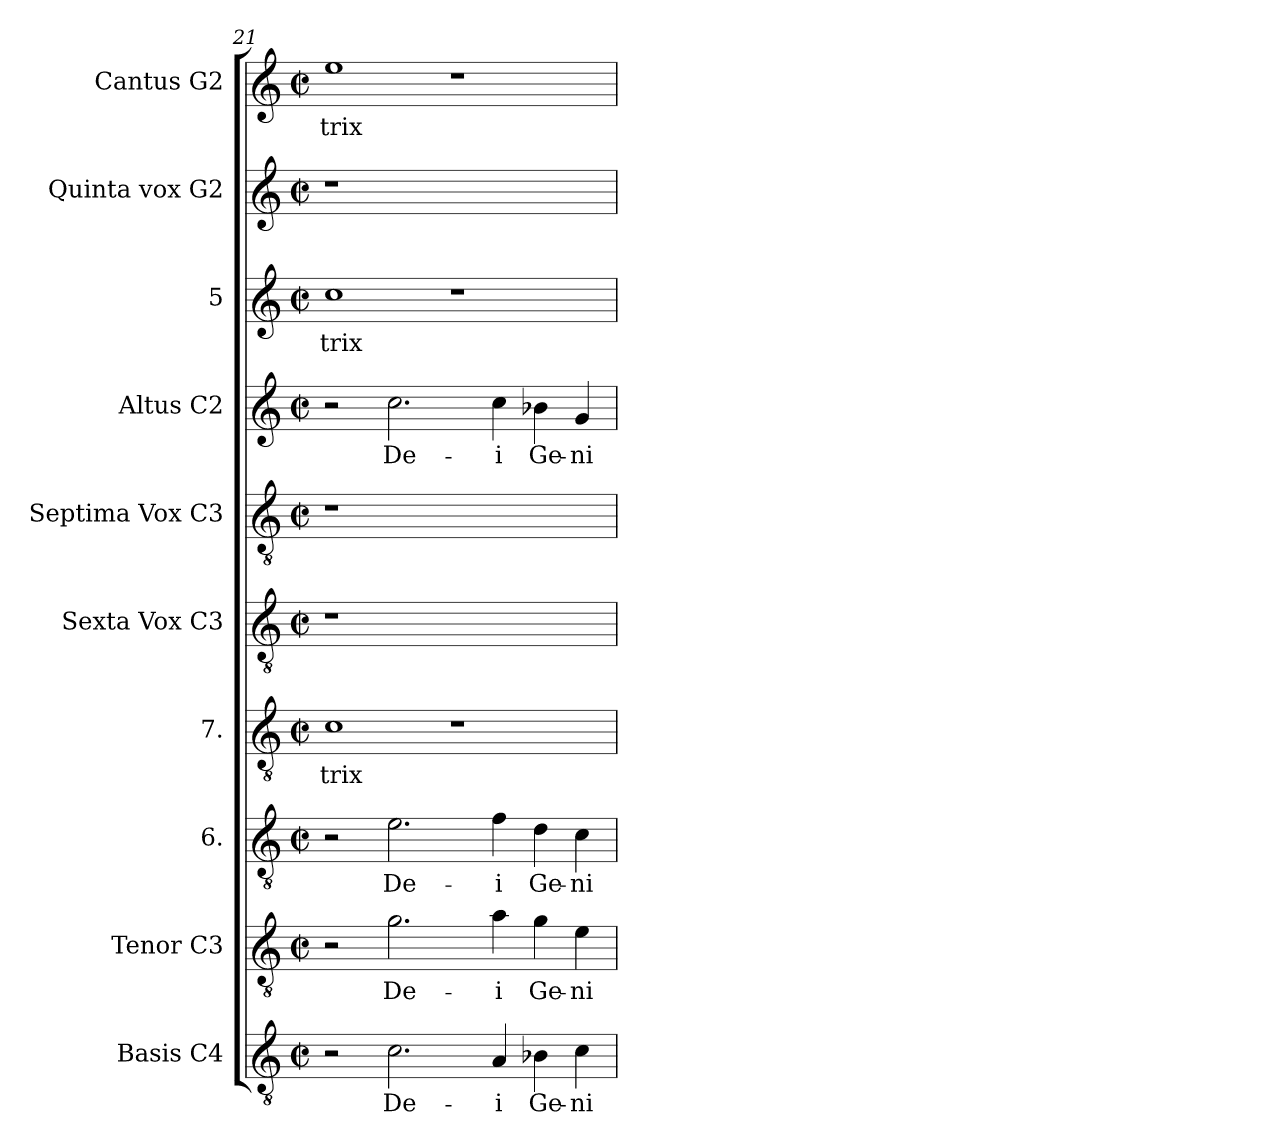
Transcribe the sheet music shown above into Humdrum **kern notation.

**kern	**text	**kern	**text	**kern	**text	**kern	**text	**kern	**kern	**kern	**text	**kern	**text	**kern	**kern	**text
*part10	*part10	*part9	*part9	*part8	*part8	*part7	*part7	*part6	*part5	*part4	*part4	*part3	*part3	*part2	*part1	*part1
*staff10	*staff10	*staff9	*staff9	*staff8	*staff8	*staff7	*staff7	*staff6	*staff5	*staff4	*staff4	*staff3	*staff3	*staff2	*staff1	*staff1
*I"Basis  C4	*	*I"Tenor  C3	*	*I"6.	*	*I"7.	*	*I"Sexta Vox  C3	*I"Septima  Vox C3	*I"Altus  C2	*	*I"5	*	*I"Quinta vox  G2	*I"Cantus  G2	*
*I'B	*	*I'T	*	*	*	*	*	*	*	*I'A	*	*	*	*	*I'C	*
*clefGv2	*	*clefGv2	*	*clefGv2	*	*clefGv2	*	*clefGv2	*clefGv2	*clefG2	*	*clefG2	*	*clefG2	*clefG2	*
*k[]	*	*k[]	*	*k[]	*	*k[]	*	*k[]	*k[]	*k[]	*	*k[]	*	*k[]	*k[]	*
*C:	*	*C:	*	*C:	*	*C:	*	*C:	*C:	*C:	*	*C:	*	*C:	*C:	*
*M2/2	*	*M2/2	*	*M2/2	*	*M2/2	*	*M2/2	*M2/2	*M2/2	*	*M2/2	*	*M2/2	*M2/2	*
*met(c|)	*	*met(c|)	*	*met(c|)	*	*met(c|)	*	*met(c|)	*met(c|)	*met(c|)	*	*met(c|)	*	*met(c|)	*met(c|)	*
=21	=21	=21	=21	=21	=21	=21	=21	=21	=21	=21	=21	=21	=21	=21	=21	=21
!	!	!	!	!	!	!	!LO:LY:b:cj	!	!	!	!	!	!LO:LY:b:cj	!	!	!LO:LY:b:cj
2r	.	2r	.	2r	.	1c	-trix	1r	1r	2r	.	1cc	-trix	1r	1ee	-trix
!	!LO:LY:b:cj	!	!LO:LY:b:cj	!	!LO:LY:b:cj	!	!	!	!	!	!LO:LY:b:cj	!	!	!	!	!
2.c\	De-	2.g\	De-	2.e\	De-	.	.	.	.	2.cc\	De-	.	.	.	.	.
.	.	.	.	.	.	1r	.	1ryy	1ryy	.	.	1r	.	1ryy	1r	.
!	!LO:LY:b:cj	!	!LO:LY:b:cj	!	!LO:LY:b:cj	!	!	!	!	!	!LO:LY:b:cj	!	!	!	!	!
4A/	-i	4a\	-i	4f\	-i	.	.	.	.	4cc\	-i	.	.	.	.	.
!	!LO:LY:b:cj	!	!LO:LY:b:cj	!	!LO:LY:b:cj	!	!	!	!	!	!LO:LY:b:cj	!	!	!	!	!
4B-X\	Ge-	4g\	Ge-	4d\	Ge-	.	.	.	.	4b-X\	Ge-	.	.	.	.	.
!	!LO:LY:b:cj	!	!LO:LY:b:cj	!	!LO:LY:b:cj	!	!	!	!	!	!LO:LY:b:cj	!	!	!	!	!
4c\	-ni-	4e\	-ni-	4c\	-ni-	.	.	.	.	4g/	-ni-	.	.	.	.	.
=	=	=	=	=	=	=	=	=	=	=	=	=	=	=	=	=
*-	*-	*-	*-	*-	*-	*-	*-	*-	*-	*-	*-	*-	*-	*-	*-	*-
